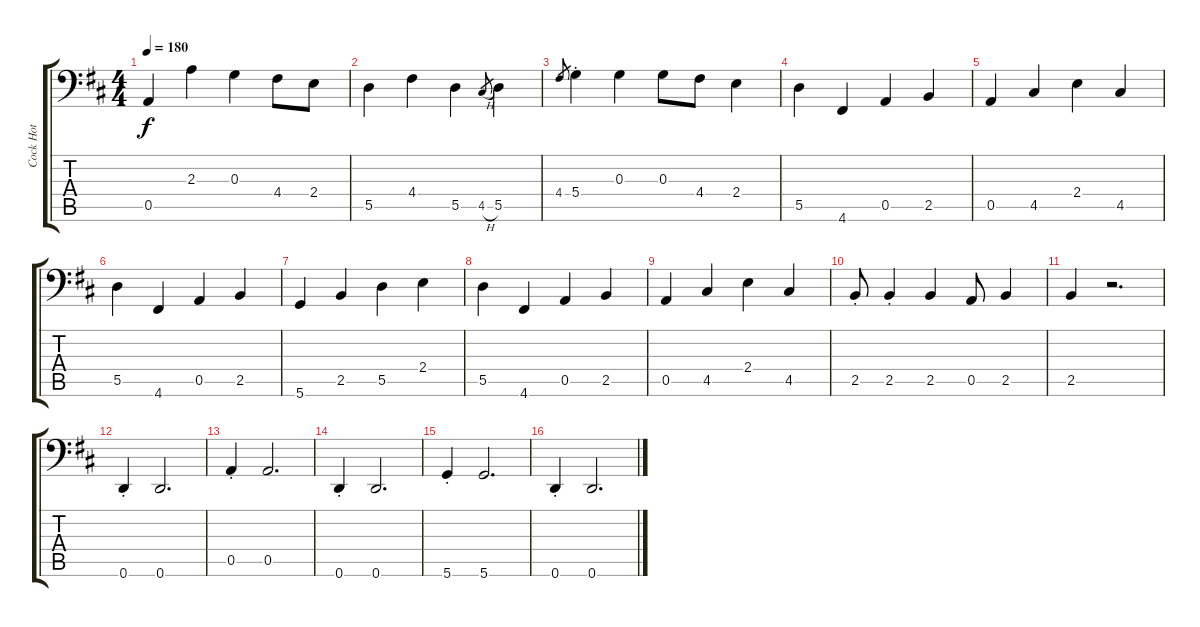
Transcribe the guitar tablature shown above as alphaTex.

\track ("Cock Hot" "Cock Hot") {instrument electricbassfinger}
\staff {score tabs}
\tuning (E3 B2 G2 D2 A1 D1) {hide}
\ts (4 4)
\tempo 180
\clef f4
\ks d
0.5.4{dy f} 2.3.4 0.3.4 4.4.8 2.4.8 |
5.5.4 4.4.4 5.5.4 4.5{h}.8{gr} 5.5.4 |
4.4.8{gr} 5.4{st}.4 0.3.4 0.3.8 4.4.8 2.4.4 |
5.5.4 4.6.4 0.5.4 2.5.4 |
0.5.4 4.5.4 2.4.4 4.5.4 |
5.5.4 4.6.4 0.5.4 2.5.4 |
5.6.4 2.5.4 5.5.4 2.4.4 |
5.5.4 4.6.4 0.5.4 2.5.4 |
0.5.4 4.5.4 2.4.4 4.5.4 |
2.5{st}.8 2.5{st}.4 2.5.4 0.5.8 2.5.4 |
2.5.4 r.2{d} |
0.6{st}.4 0.6.2{d} |
0.5{st}.4 0.5.2{d} |
0.6{st}.4 0.6.2{d} |
5.6{st}.4 5.6.2{d} |
0.6{st}.4 0.6.2{d}
